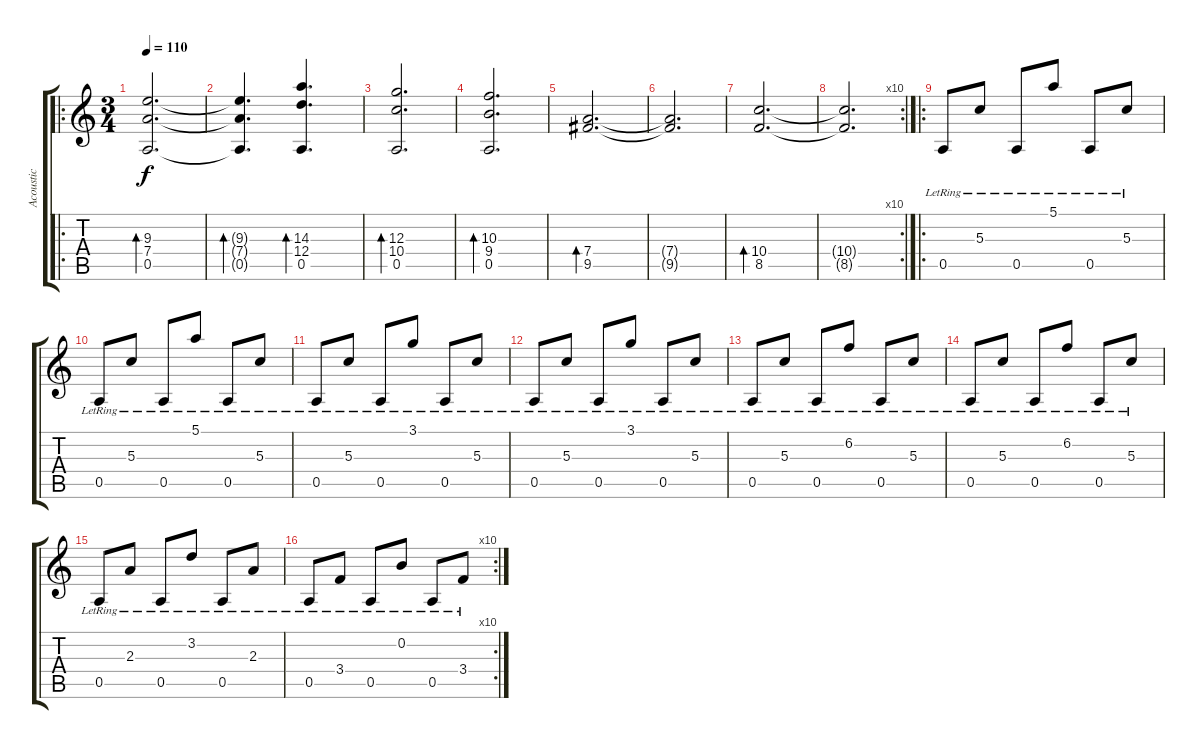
\track ("Acoustic" "Acoustic") {instrument acousticguitarnylon}
\staff {score tabs}
\tuning (E4 B3 G3 D3 A2 E2) {hide}
\ro
\ts (3 4)
\tempo 110
\clef g2
\ks c
(9.3 7.4 0.5).2{d bd 240 dy f} |
(9.3{t} 7.4{t} 0.5{t}).4{d bd 120} (14.3 12.4 0.5).4{d bd 240} |
(12.3 10.4 0.5).2{d bd 240} |
(10.3 9.4 0.5).2{d bd 240} |
(7.4 9.5).2{d bd 240} |
(7.4{t} 9.5{t}).2{d} |
(10.4 8.5).2{d bd 240} |
\rc 10
(10.4{t} 8.5{t}).2{d} |
\ro
0.5{lr}.8 5.3{lr}.8 0.5{lr}.8 5.1{lr}.8 0.5{lr}.8 5.3{lr}.8 |
0.5{lr}.8 5.3{lr}.8 0.5{lr}.8 5.1{lr}.8 0.5{lr}.8 5.3{lr}.8 |
0.5{lr}.8 5.3{lr}.8 0.5{lr}.8 3.1{lr}.8 0.5{lr}.8 5.3{lr}.8 |
0.5{lr}.8 5.3{lr}.8 0.5{lr}.8 3.1{lr}.8 0.5{lr}.8 5.3{lr}.8 |
0.5{lr}.8 5.3{lr}.8 0.5{lr}.8 6.2{lr}.8 0.5{lr}.8 5.3{lr}.8 |
0.5{lr}.8 5.3{lr}.8 0.5{lr}.8 6.2{lr}.8 0.5{lr}.8 5.3{lr}.8 |
0.5{lr}.8 2.3{lr}.8 0.5{lr}.8 3.2{lr}.8 0.5{lr}.8 2.3{lr}.8 |
\rc 10
0.5{lr}.8 3.4{lr}.8 0.5{lr}.8 0.2{lr}.8 0.5{lr}.8 3.4{lr}.8
